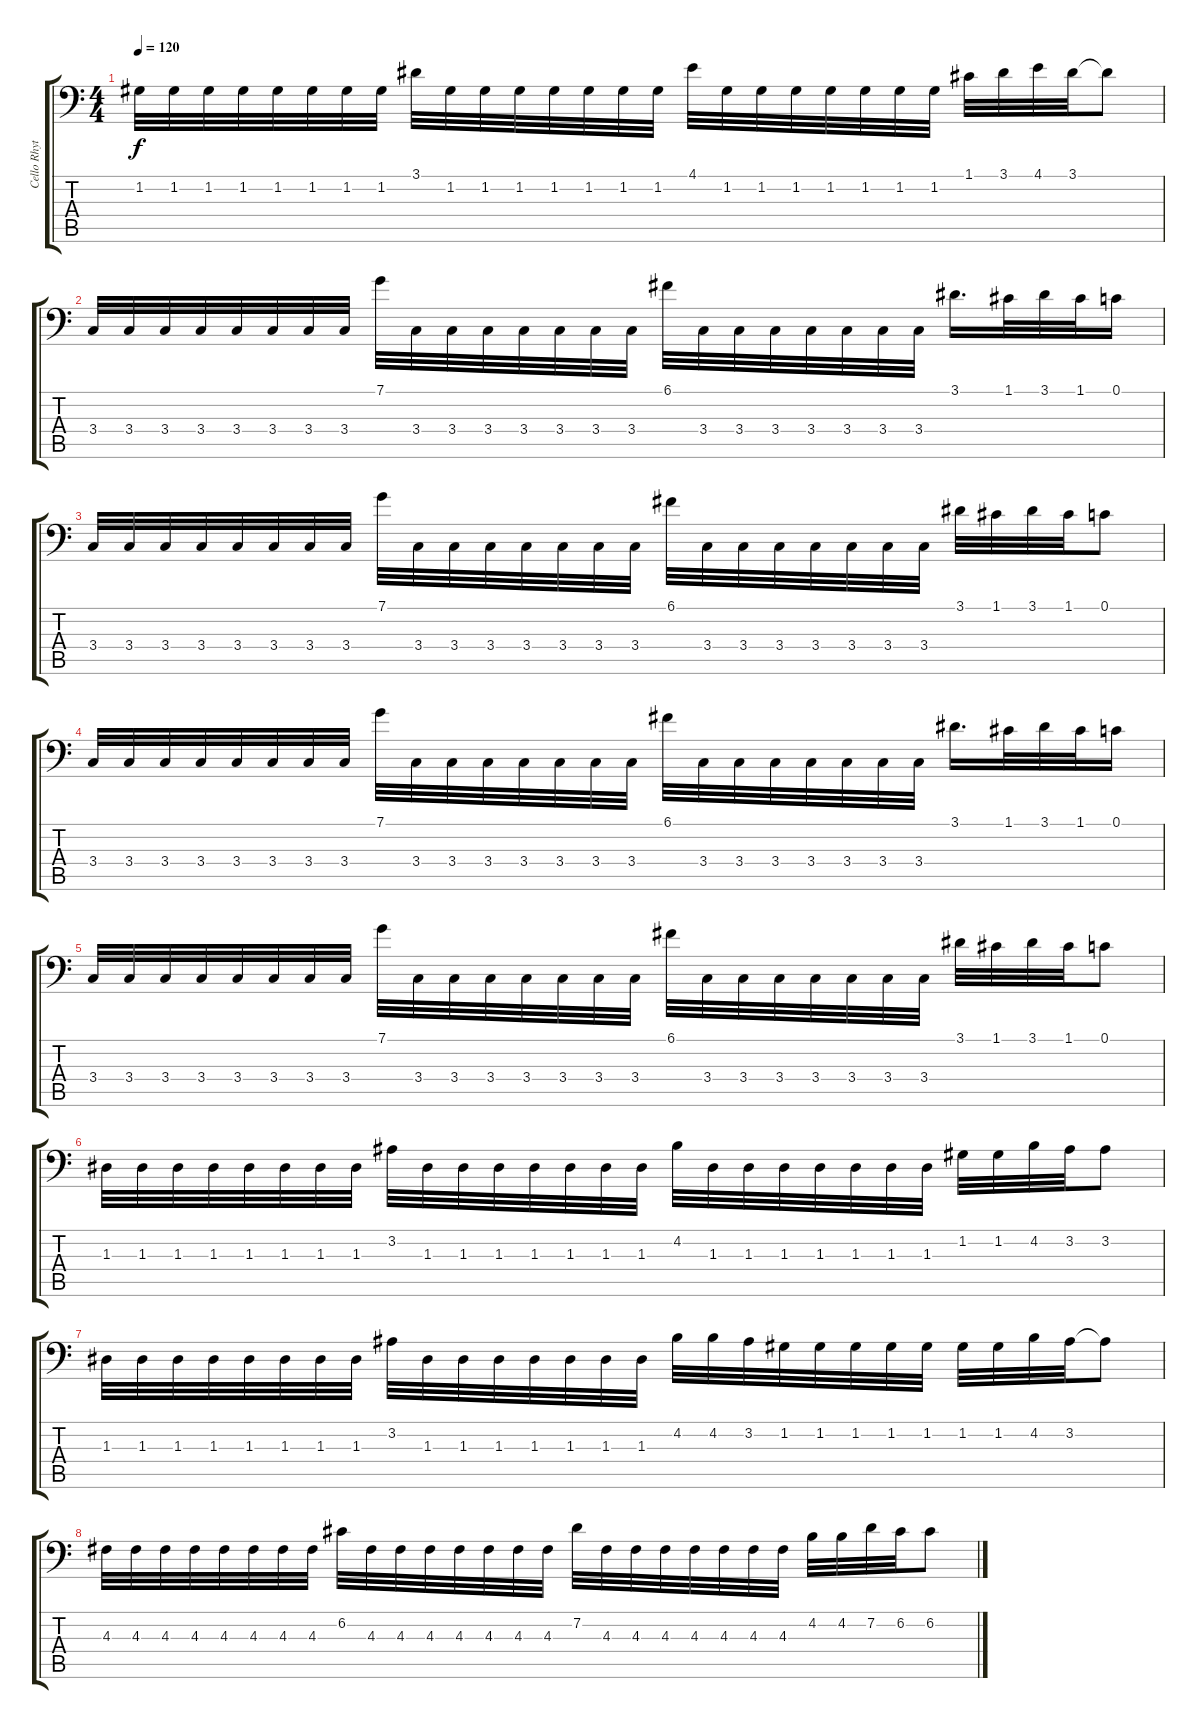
\track ("Cello Rhythm 1 Distortion" "Cello Rhyt") {instrument distortionguitar}
\staff {score tabs}
\tuning (C3 G2 D2 A1 E1 B0) {hide}
\ts (4 4)
\tempo 120
\clef f4
\ks c
1.2.32{dy f} 1.2.32 1.2.32 1.2.32 1.2.32 1.2.32 1.2.32 1.2.32 3.1.32 1.2.32 1.2.32 1.2.32 1.2.32 1.2.32 1.2.32 1.2.32 4.1.32 1.2.32 1.2.32 1.2.32 1.2.32 1.2.32 1.2.32 1.2.32 1.1.32 3.1.32 4.1.32 3.1.32 3.1{t}.8 |
3.4.32 3.4.32 3.4.32 3.4.32 3.4.32 3.4.32 3.4.32 3.4.32 7.1.32 3.4.32 3.4.32 3.4.32 3.4.32 3.4.32 3.4.32 3.4.32 6.1.32 3.4.32 3.4.32 3.4.32 3.4.32 3.4.32 3.4.32 3.4.32 3.1.16{d} 1.1.32 3.1.32 1.1.32 0.1.16 |
3.4.32 3.4.32 3.4.32 3.4.32 3.4.32 3.4.32 3.4.32 3.4.32 7.1.32 3.4.32 3.4.32 3.4.32 3.4.32 3.4.32 3.4.32 3.4.32 6.1.32 3.4.32 3.4.32 3.4.32 3.4.32 3.4.32 3.4.32 3.4.32 3.1.32 1.1.32 3.1.32 1.1.32 0.1.8 |
3.4.32 3.4.32 3.4.32 3.4.32 3.4.32 3.4.32 3.4.32 3.4.32 7.1.32 3.4.32 3.4.32 3.4.32 3.4.32 3.4.32 3.4.32 3.4.32 6.1.32 3.4.32 3.4.32 3.4.32 3.4.32 3.4.32 3.4.32 3.4.32 3.1.16{d} 1.1.32 3.1.32 1.1.32 0.1.16 |
3.4.32 3.4.32 3.4.32 3.4.32 3.4.32 3.4.32 3.4.32 3.4.32 7.1.32 3.4.32 3.4.32 3.4.32 3.4.32 3.4.32 3.4.32 3.4.32 6.1.32 3.4.32 3.4.32 3.4.32 3.4.32 3.4.32 3.4.32 3.4.32 3.1.32 1.1.32 3.1.32 1.1.32 0.1.8 |
1.3.32 1.3.32 1.3.32 1.3.32 1.3.32 1.3.32 1.3.32 1.3.32 3.2.32 1.3.32 1.3.32 1.3.32 1.3.32 1.3.32 1.3.32 1.3.32 4.2.32 1.3.32 1.3.32 1.3.32 1.3.32 1.3.32 1.3.32 1.3.32 1.2.32 1.2.32 4.2.32 3.2.32 3.2.8 |
1.3.32 1.3.32 1.3.32 1.3.32 1.3.32 1.3.32 1.3.32 1.3.32 3.2.32 1.3.32 1.3.32 1.3.32 1.3.32 1.3.32 1.3.32 1.3.32 4.2.32 4.2.32 3.2.32 1.2.32 1.2.32 1.2.32 1.2.32 1.2.32 1.2.32 1.2.32 4.2.32 3.2.32 3.2{t}.8 |
4.3.32 4.3.32 4.3.32 4.3.32 4.3.32 4.3.32 4.3.32 4.3.32 6.2.32 4.3.32 4.3.32 4.3.32 4.3.32 4.3.32 4.3.32 4.3.32 7.2.32 4.3.32 4.3.32 4.3.32 4.3.32 4.3.32 4.3.32 4.3.32 4.2.32 4.2.32 7.2.32 6.2.32 6.2.8
